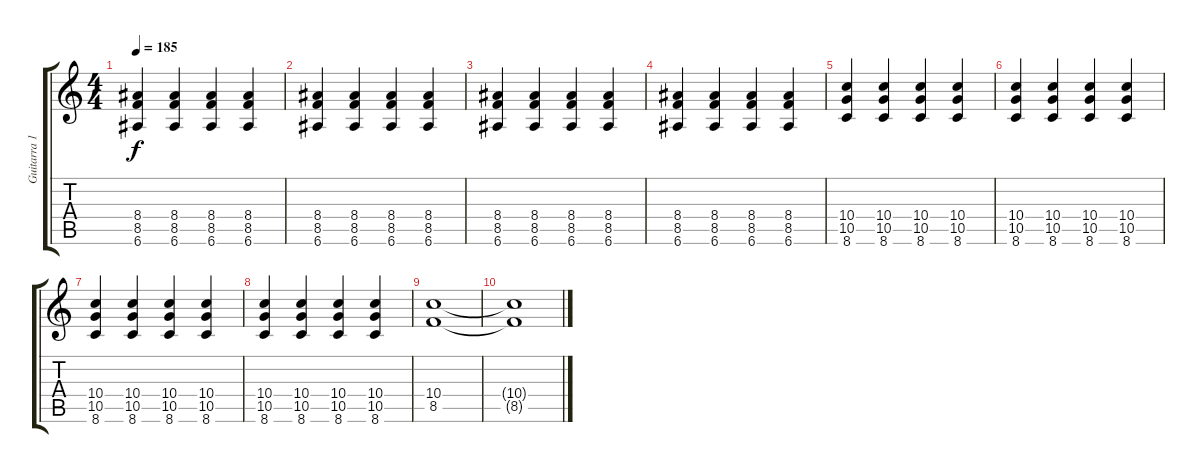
\track ("Guitarra 1" "Guitarra 1") {instrument distortionguitar}
\staff {score tabs}
\tuning (E4 B3 G3 D3 A2 E2) {hide}
\ts (4 4)
\tempo 185
\clef g2
\ks c
(8.4 8.5 6.6).4{dy f} (8.4 8.5 6.6).4 (8.4 8.5 6.6).4 (8.4 8.5 6.6).4 |
(8.4 8.5 6.6).4 (8.4 8.5 6.6).4 (8.4 8.5 6.6).4 (8.4 8.5 6.6).4 |
(8.4 8.5 6.6).4 (8.4 8.5 6.6).4 (8.4 8.5 6.6).4 (8.4 8.5 6.6).4 |
(8.4 8.5 6.6).4 (8.4 8.5 6.6).4 (8.4 8.5 6.6).4 (8.4 8.5 6.6).4 |
(10.4 10.5 8.6).4 (10.4 10.5 8.6).4 (10.4 10.5 8.6).4 (10.4 10.5 8.6).4 |
(10.4 10.5 8.6).4 (10.4 10.5 8.6).4 (10.4 10.5 8.6).4 (10.4 10.5 8.6).4 |
(10.4 10.5 8.6).4 (10.4 10.5 8.6).4 (10.4 10.5 8.6).4 (10.4 10.5 8.6).4 |
(10.4 10.5 8.6).4 (10.4 10.5 8.6).4 (10.4 10.5 8.6).4 (10.4 10.5 8.6).4 |
(10.4 8.5).1 |
(10.4{t} 8.5{t}).1
